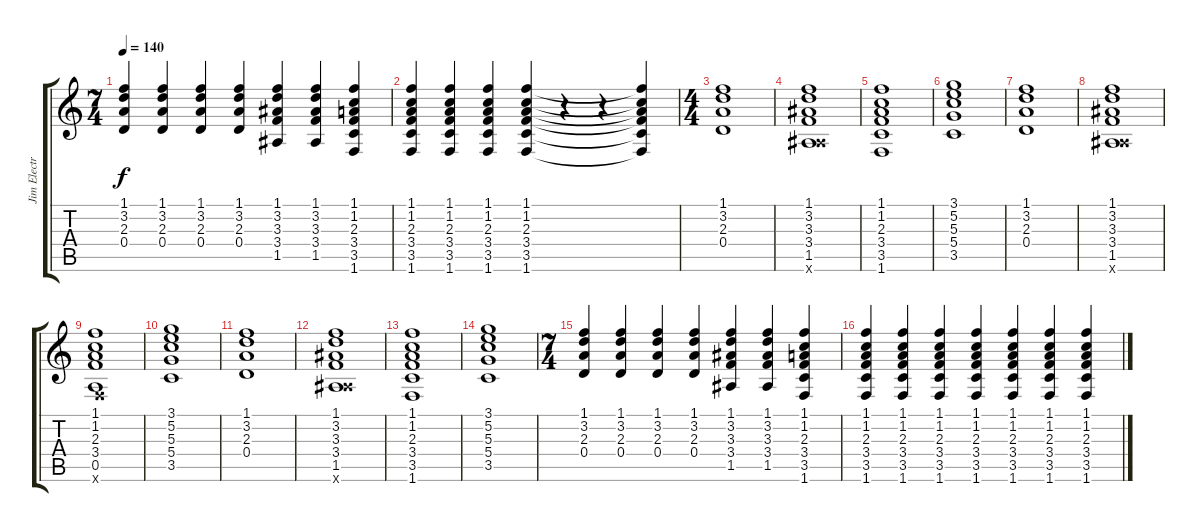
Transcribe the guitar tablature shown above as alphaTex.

\track ("Jim Electric Guitar" "Jim Electr") {instrument distortionguitar}
\staff {score tabs}
\tuning (E4 B3 G3 D3 A2 E2) {hide}
\ts (7 4)
\tempo 140
\clef g2
\ks c
(1.1 3.2 2.3 0.4).4{dy f} (1.1 3.2 2.3 0.4).4 (1.1 3.2 2.3 0.4).4 (1.1 3.2 2.3 0.4).4 (1.1 3.2 3.3 3.4 1.5).4 (1.1 3.2 3.3 3.4 1.5).4 (1.1 1.2 2.3 3.4 3.5 1.6).4 |
(1.1 1.2 2.3 3.4 3.5 1.6).4 (1.1 1.2 2.3 3.4 3.5 1.6).4 (1.1 1.2 2.3 3.4 3.5 1.6).4 (1.1 1.2 2.3 3.4 3.5 1.6).4 r.4 r.4 (1.1{t} 1.2{t} 2.3{t} 3.4{t} 3.5{t} 1.6{t}).4 |
\ts (4 4)
(1.1 3.2 2.3 0.4).1 |
(1.1 3.2 3.3 3.4 1.5 6.6{x}).1 |
(1.1 1.2 2.3 3.4 3.5 1.6).1 |
(3.1 5.2 5.3 5.4 3.5).1 |
(1.1 3.2 2.3 0.4).1 |
(1.1 3.2 3.3 3.4 1.5 6.6{x}).1 |
(1.1 1.2 2.3 3.4 0.5 1.6{x}).1 |
(3.1 5.2 5.3 5.4 3.5).1 |
(1.1 3.2 2.3 0.4).1 |
(1.1 3.2 3.3 3.4 1.5 6.6{x}).1 |
(1.1 1.2 2.3 3.4 3.5 1.6).1 |
(3.1 5.2 5.3 5.4 3.5).1 |
\ts (7 4)
(1.1 3.2 2.3 0.4).4 (1.1 3.2 2.3 0.4).4 (1.1 3.2 2.3 0.4).4 (1.1 3.2 2.3 0.4).4 (1.1 3.2 3.3 3.4 1.5).4 (1.1 3.2 3.3 3.4 1.5).4 (1.1 1.2 2.3 3.4 3.5 1.6).4 |
(1.1 1.2 2.3 3.4 3.5 1.6).4 (1.1 1.2 2.3 3.4 3.5 1.6).4 (1.1 1.2 2.3 3.4 3.5 1.6).4 (1.1 1.2 2.3 3.4 3.5 1.6).4 (1.1 1.2 2.3 3.4 3.5 1.6).4 (1.1 1.2 2.3 3.4 3.5 1.6).4 (1.1 1.2 2.3 3.4 3.5 1.6).4
